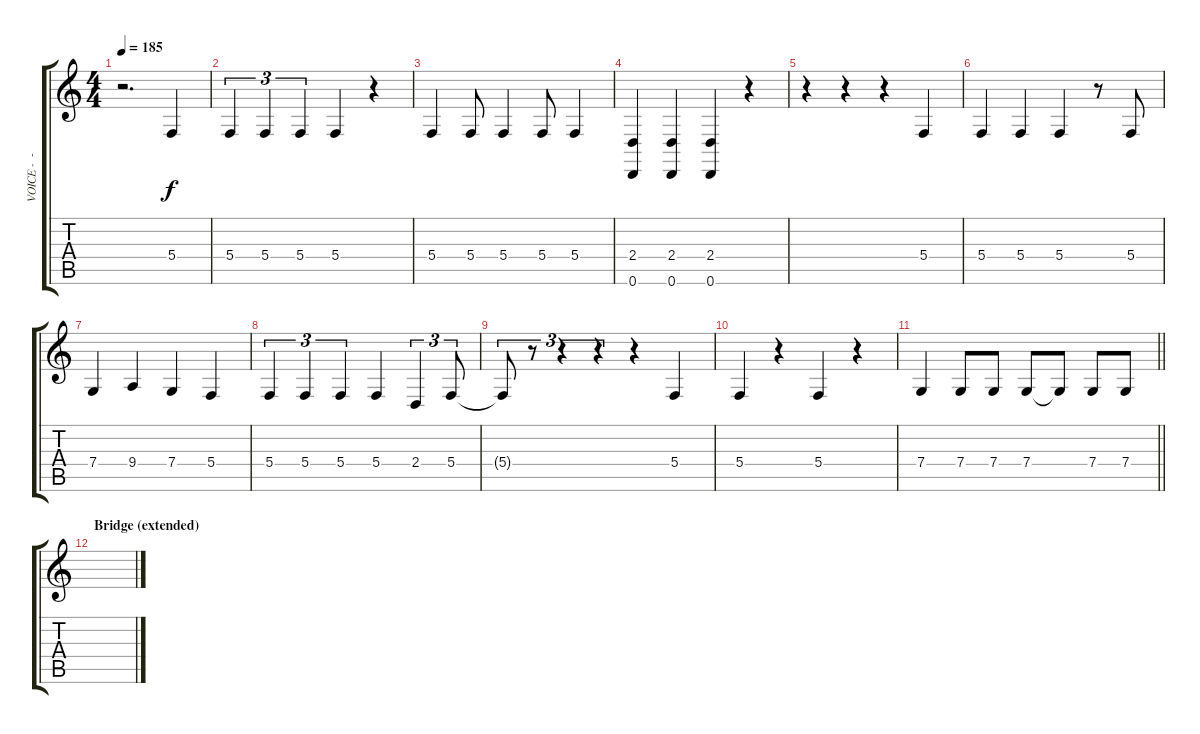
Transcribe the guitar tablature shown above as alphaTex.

\track ("VOICE -  - Joe Duplantier" "VOICE -  -") {instrument lead2sawtooth}
\staff {score tabs}
\tuning (D4 A3 F3 C3 G2 D2) {hide}
\ts (4 4)
\tempo 185
\clef g2
\ks c
r.2{d dy f} 5.4.4 |
5.4.4{tu (3 2)} 5.4.4{tu (3 2)} 5.4.4{tu (3 2)} 5.4.4 r.4 |
5.4.4 5.4.8 5.4.4 5.4.8 5.4.4 |
(2.4 0.6).4 (2.4 0.6).4 (2.4 0.6).4 r.4 |
r.4 r.4 r.4 5.4.4 |
5.4.4 5.4.4 5.4.4 r.8 5.4.8 |
7.4.4 9.4.4 7.4.4 5.4.4 |
5.4.4{tu (3 2)} 5.4.4{tu (3 2)} 5.4.4{tu (3 2)} 5.4.4 2.4.4{tu (3 2)} 5.4.8{tu (3 2)} |
5.4{t}.8{tu (3 2)} r.8{tu (3 2)} r.4{tu (3 2)} r.4{tu (3 2)} r.4 5.4.4 |
5.4.4 r.4 5.4.4 r.4 |
\barLineRight lightlight
7.4.4 7.4.8 7.4.8 7.4.8 7.4{t}.8 7.4.8 7.4.8 |
\section ("" "Bridge (extended)")
